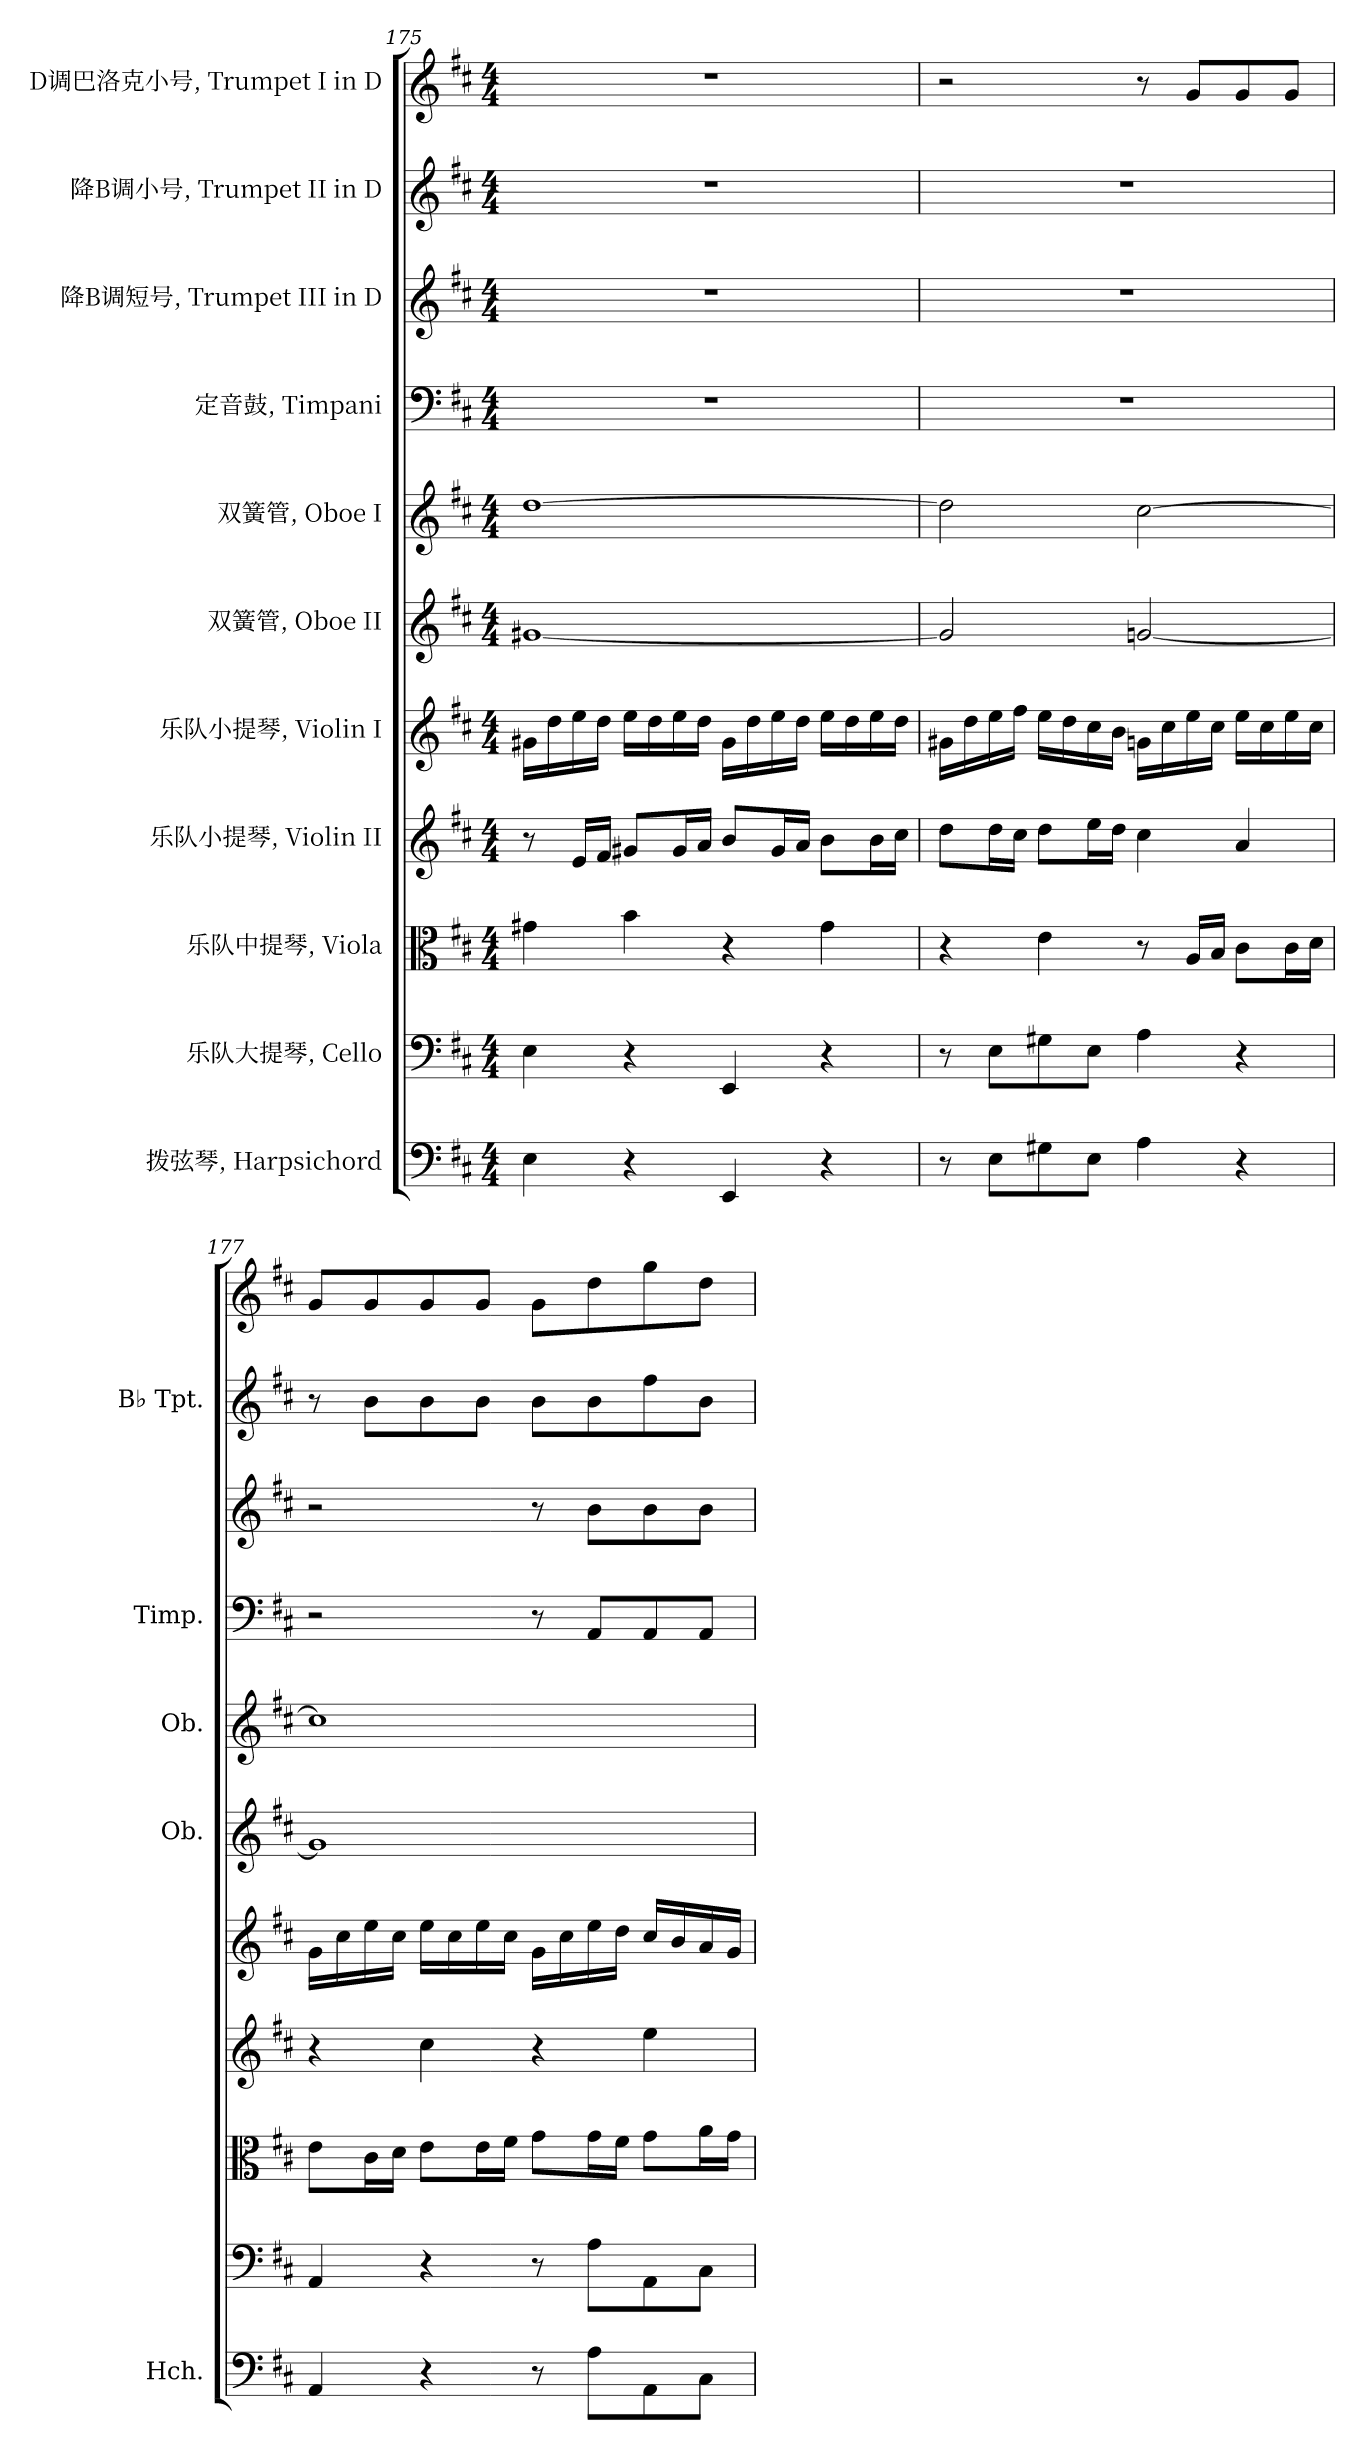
**kern	**kern	**kern	**kern	**kern	**kern	**kern	**kern	**kern	**kern	**kern
*part11	*part10	*part9	*part8	*part7	*part6	*part5	*part4	*part3	*part2	*part1
*staff11	*staff10	*staff9	*staff8	*staff7	*staff6	*staff5	*staff4	*staff3	*staff2	*staff1
*I"拨弦琴, Harpsichord	*I"乐队大提琴, Cello	*I"乐队中提琴, Viola	*I"乐队小提琴, Violin II	*I"乐队小提琴, Violin I	*I"双簧管, Oboe II	*I"双簧管, Oboe I	*I"定音鼓, Timpani	*I"降B调短号, Trumpet III in D	*I"降B调小号, Trumpet II in D	*I"D调巴洛克小号, Trumpet I in D
*I'Hch.	*	*	*	*	*I'Ob.	*I'Ob.	*I'Timp.	*	*I'B♭ Tpt.	*
!!LO:PB:g=z
*clefF4	*clefF4	*clefC3	*clefG2	*clefG2	*clefG2	*clefG2	*clefF4	*clefG2	*clefG2	*clefG2
*	*	*	*	*	*	*	*	*ITrd1c2	*ITrd1c2	*ITrd-1c-2
*k[f#c#]	*k[f#c#]	*k[f#c#]	*k[f#c#]	*k[f#c#]	*k[f#c#]	*k[f#c#]	*k[f#c#]	*k[]	*k[]	*k[f#c#g#d#]
*M4/4	*M4/4	*M4/4	*M4/4	*M4/4	*M4/4	*M4/4	*M4/4	*M4/4	*M4/4	*M4/4
=175	=175	=175	=175	=175	=175	=175	=175	=175	=175	=175
4E\	4E\	4g#X\	8r	16g#X\LL	[1g#X	[1dd	1r	1r	1r	1r
.	.	.	.	16dd\	.	.	.	.	.	.
.	.	.	16e/LL	16ee\	.	.	.	.	.	.
.	.	.	16f#/JJ	16dd\JJ	.	.	.	.	.	.
4r	4r	4b\	8g#X/L	16ee\LL	.	.	.	.	.	.
.	.	.	.	16dd\	.	.	.	.	.	.
.	.	.	16g#/L	16ee\	.	.	.	.	.	.
.	.	.	16a/JJ	16dd\JJ	.	.	.	.	.	.
4EE/	4EE/	4r	8b/L	16g#\LL	.	.	.	.	.	.
.	.	.	.	16dd\	.	.	.	.	.	.
.	.	.	16g#/L	16ee\	.	.	.	.	.	.
.	.	.	16a/JJ	16dd\JJ	.	.	.	.	.	.
4r	4r	4g#\	8b\L	16ee\LL	.	.	.	.	.	.
.	.	.	.	16dd\	.	.	.	.	.	.
.	.	.	16b\L	16ee\	.	.	.	.	.	.
.	.	.	16cc#\JJ	16dd\JJ	.	.	.	.	.	.
=176	=176	=176	=176	=176	=176	=176	=176	=176	=176	=176
8r	8r	4r	8dd\L	16g#X\LL	2g#/]	2dd\]	1r	1r	1r	2r
.	.	.	.	16dd\	.	.	.	.	.	.
8E\L	8E\L	.	16dd\L	16ee\	.	.	.	.	.	.
.	.	.	16cc#\JJ	16ff#\JJ	.	.	.	.	.	.
8G#X\	8G#X\	4e\	8dd\L	16ee\LL	.	.	.	.	.	.
.	.	.	.	16dd\	.	.	.	.	.	.
8E\J	8E\J	.	16ee\L	16cc#\	.	.	.	.	.	.
.	.	.	16dd\JJ	16b\JJ	.	.	.	.	.	.
4A\	4A\	8r	4cc#\	16gn\LL	[2gn/	[2cc#\	.	.	.	8r
.	.	.	.	16cc#\	.	.	.	.	.	.
.	.	16A/LL	.	16ee\	.	.	.	.	.	8a/L
.	.	16B/JJ	.	16cc#\JJ	.	.	.	.	.	.
4r	4r	8c#\L	4a/	16ee\LL	.	.	.	.	.	8a/
.	.	.	.	16cc#\	.	.	.	.	.	.
.	.	16c#\L	.	16ee\	.	.	.	.	.	8a/J
.	.	16d\JJ	.	16cc#\JJ	.	.	.	.	.	.
!!LO:PB:g=z
=177	=177	=177	=177	=177	=177	=177	=177	=177	=177	=177
4AA/	4AA/	8e\L	4r	16g\LL	1g]	1cc#]	2r	2r	8r	8a/L
.	.	.	.	16cc#\	.	.	.	.	.	.
.	.	16c#\L	.	16ee\	.	.	.	.	8a\L	8a/
.	.	16d\JJ	.	16cc#\JJ	.	.	.	.	.	.
4r	4r	8e\L	4cc#\	16ee\LL	.	.	.	.	8a\	8a/
.	.	.	.	16cc#\	.	.	.	.	.	.
.	.	16e\L	.	16ee\	.	.	.	.	8a\J	8a/J
.	.	16f#\JJ	.	16cc#\JJ	.	.	.	.	.	.
8r	8r	8g\L	4r	16g\LL	.	.	8r	8r	8a\L	8a\L
.	.	.	.	16cc#\	.	.	.	.	.	.
8A\L	8A\L	16g\L	.	16ee\	.	.	8AA/L	8a\L	8a\	8ee\
.	.	16f#\JJ	.	16dd\JJ	.	.	.	.	.	.
8AA\	8AA\	8g\L	4ee\	16cc#/LL	.	.	8AA/	8a\	8ee\	8aa\
.	.	.	.	16b/	.	.	.	.	.	.
8C#\J	8C#\J	16a\L	.	16a/	.	.	8AA/J	8a\J	8a\J	8ee\J
.	.	16g\JJ	.	16g/JJ	.	.	.	.	.	.
=	=	=	=	=	=	=	=	=	=	=
*-	*-	*-	*-	*-	*-	*-	*-	*-	*-	*-
